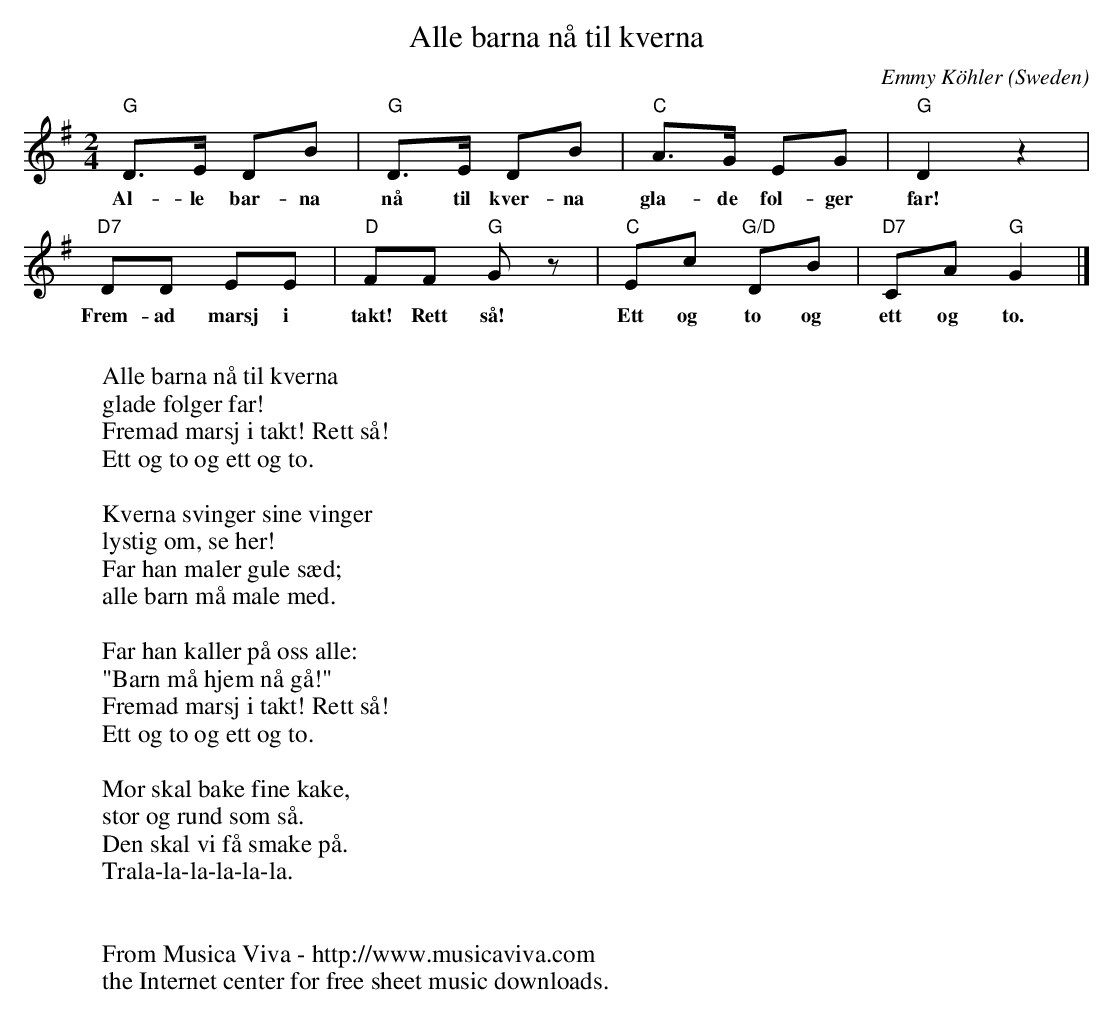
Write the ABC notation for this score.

X:1
T:Alle barna n\aa til kverna
C:Emmy K\"ohler
O:Sweden
M:2/4
L:1/8
K:G
"G"D>E DB|"G"D>E DB|"C"A>G EG|"G"D2 z2|
w:Al-le bar-na n\aa til kver-na gla-de f\ol-ger far!
"D7"DD EE|"D"FF "G"G z|"C"Ec "G/D"DB|"D7"CA "G"G2|]
w:Frem-ad marsj i takt! Rett s\aa! Ett og to og ett og to.
W:
W:Alle barna n\aa til kverna
W:glade f\olger far!
W:Fremad marsj i takt! Rett s\aa!
W:Ett og to og ett og to.
W:
W:Kverna svinger sine vinger
W:lystig om, se her!
W:Far han maler gule s\aed;
W:alle barn m\aa male med.
W:
W:Far han kaller p\aa oss alle:
W:"Barn m\aa hjem n\aa g\aa!"
W:Fremad marsj i takt! Rett s\aa!
W:Ett og to og ett og to.
W:
W:Mor skal bake fine kake,
W:stor og rund som s\aa.
W:Den skal vi f\aa smake p\aa.
W:Trala-la-la-la-la-la.
W:
W:
W:  From Musica Viva - http://www.musicaviva.com
W:  the Internet center for free sheet music downloads.
